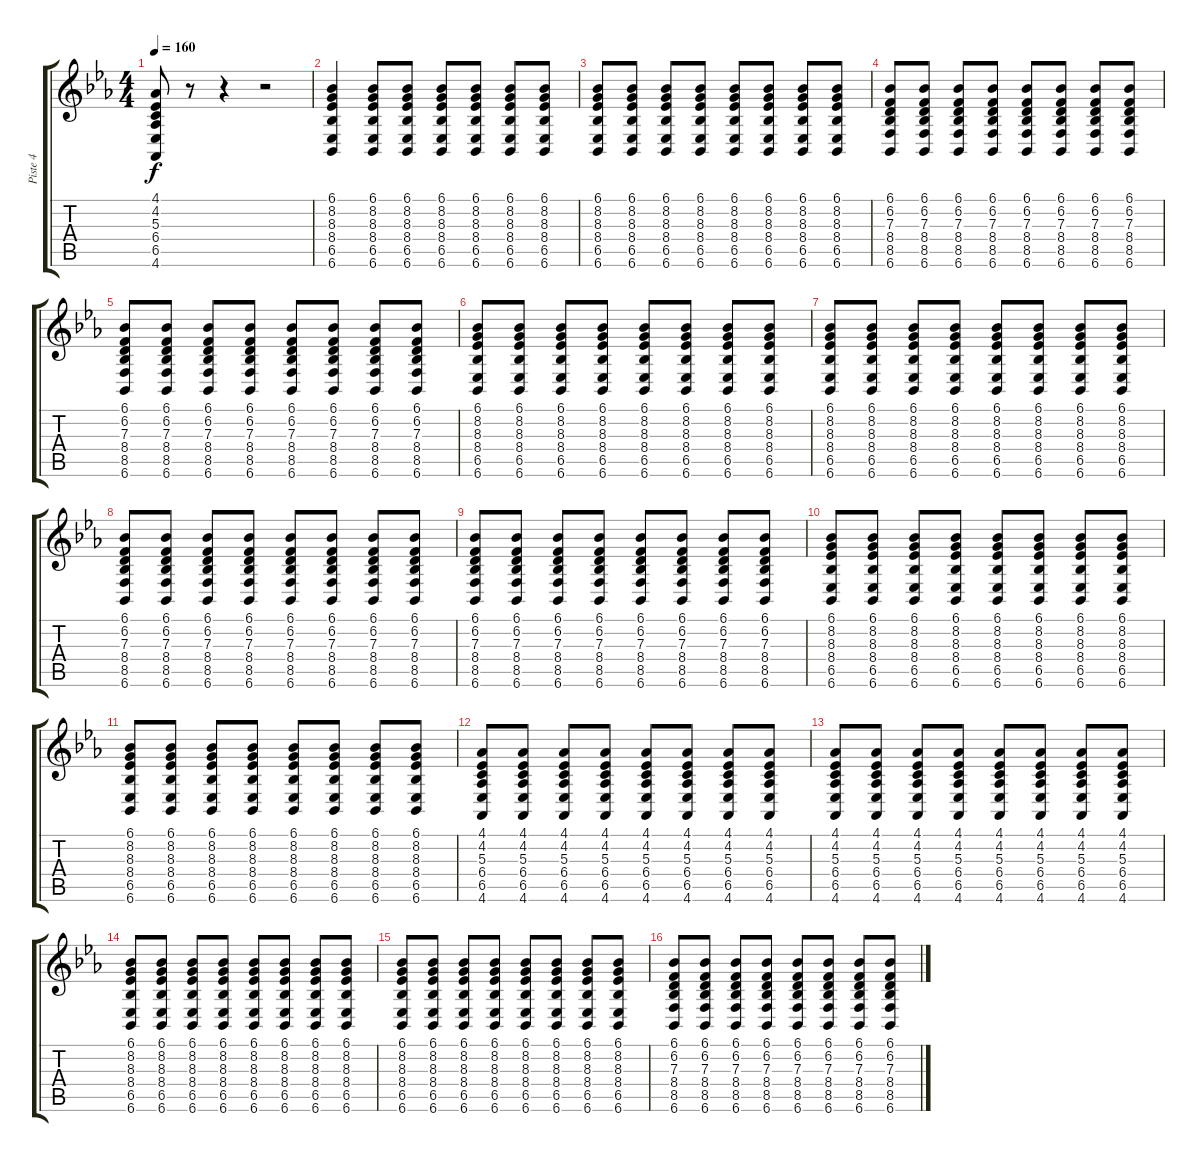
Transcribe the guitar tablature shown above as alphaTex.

\track ("Piste 4" "Piste 4") {instrument electricgrandpiano}
\staff {score tabs}
\tuning (E4 B3 G3 D3 A2 E2) {hide}
\ts (4 4)
\tempo 160
\clef g2
\ks eb
(4.1 4.2 5.3 6.4 6.5 4.6).8{dy f} r.8 r.4 r.2 |
(6.1 8.2 8.3 8.4 6.5 6.6).4 (6.1 8.2 8.3 8.4 6.5 6.6).8 (6.1 8.2 8.3 8.4 6.5 6.6).8 (6.1 8.2 8.3 8.4 6.5 6.6).8 (6.1 8.2 8.3 8.4 6.5 6.6).8 (6.1 8.2 8.3 8.4 6.5 6.6).8 (6.1 8.2 8.3 8.4 6.5 6.6).8 |
(6.1 8.2 8.3 8.4 6.5 6.6).8 (6.1 8.2 8.3 8.4 6.5 6.6).8 (6.1 8.2 8.3 8.4 6.5 6.6).8 (6.1 8.2 8.3 8.4 6.5 6.6).8 (6.1 8.2 8.3 8.4 6.5 6.6).8 (6.1 8.2 8.3 8.4 6.5 6.6).8 (6.1 8.2 8.3 8.4 6.5 6.6).8 (6.1 8.2 8.3 8.4 6.5 6.6).8 |
(6.1 6.2 7.3 8.4 8.5 6.6).8 (6.1 6.2 7.3 8.4 8.5 6.6).8 (6.1 6.2 7.3 8.4 8.5 6.6).8 (6.1 6.2 7.3 8.4 8.5 6.6).8 (6.1 6.2 7.3 8.4 8.5 6.6).8 (6.1 6.2 7.3 8.4 8.5 6.6).8 (6.1 6.2 7.3 8.4 8.5 6.6).8 (6.1 6.2 7.3 8.4 8.5 6.6).8 |
(6.1 6.2 7.3 8.4 8.5 6.6).8 (6.1 6.2 7.3 8.4 8.5 6.6).8 (6.1 6.2 7.3 8.4 8.5 6.6).8 (6.1 6.2 7.3 8.4 8.5 6.6).8 (6.1 6.2 7.3 8.4 8.5 6.6).8 (6.1 6.2 7.3 8.4 8.5 6.6).8 (6.1 6.2 7.3 8.4 8.5 6.6).8 (6.1 6.2 7.3 8.4 8.5 6.6).8 |
(6.1 8.2 8.3 8.4 6.5 6.6).8 (6.1 8.2 8.3 8.4 6.5 6.6).8 (6.1 8.2 8.3 8.4 6.5 6.6).8 (6.1 8.2 8.3 8.4 6.5 6.6).8 (6.1 8.2 8.3 8.4 6.5 6.6).8 (6.1 8.2 8.3 8.4 6.5 6.6).8 (6.1 8.2 8.3 8.4 6.5 6.6).8 (6.1 8.2 8.3 8.4 6.5 6.6).8 |
(6.1 8.2 8.3 8.4 6.5 6.6).8 (6.1 8.2 8.3 8.4 6.5 6.6).8 (6.1 8.2 8.3 8.4 6.5 6.6).8 (6.1 8.2 8.3 8.4 6.5 6.6).8 (6.1 8.2 8.3 8.4 6.5 6.6).8 (6.1 8.2 8.3 8.4 6.5 6.6).8 (6.1 8.2 8.3 8.4 6.5 6.6).8 (6.1 8.2 8.3 8.4 6.5 6.6).8 |
(6.1 6.2 7.3 8.4 8.5 6.6).8 (6.1 6.2 7.3 8.4 8.5 6.6).8 (6.1 6.2 7.3 8.4 8.5 6.6).8 (6.1 6.2 7.3 8.4 8.5 6.6).8 (6.1 6.2 7.3 8.4 8.5 6.6).8 (6.1 6.2 7.3 8.4 8.5 6.6).8 (6.1 6.2 7.3 8.4 8.5 6.6).8 (6.1 6.2 7.3 8.4 8.5 6.6).8 |
(6.1 6.2 7.3 8.4 8.5 6.6).8 (6.1 6.2 7.3 8.4 8.5 6.6).8 (6.1 6.2 7.3 8.4 8.5 6.6).8 (6.1 6.2 7.3 8.4 8.5 6.6).8 (6.1 6.2 7.3 8.4 8.5 6.6).8 (6.1 6.2 7.3 8.4 8.5 6.6).8 (6.1 6.2 7.3 8.4 8.5 6.6).8 (6.1 6.2 7.3 8.4 8.5 6.6).8 |
(6.1 8.2 8.3 8.4 6.5 6.6).8 (6.1 8.2 8.3 8.4 6.5 6.6).8 (6.1 8.2 8.3 8.4 6.5 6.6).8 (6.1 8.2 8.3 8.4 6.5 6.6).8 (6.1 8.2 8.3 8.4 6.5 6.6).8 (6.1 8.2 8.3 8.4 6.5 6.6).8 (6.1 8.2 8.3 8.4 6.5 6.6).8 (6.1 8.2 8.3 8.4 6.5 6.6).8 |
(6.1 8.2 8.3 8.4 6.5 6.6).8 (6.1 8.2 8.3 8.4 6.5 6.6).8 (6.1 8.2 8.3 8.4 6.5 6.6).8 (6.1 8.2 8.3 8.4 6.5 6.6).8 (6.1 8.2 8.3 8.4 6.5 6.6).8 (6.1 8.2 8.3 8.4 6.5 6.6).8 (6.1 8.2 8.3 8.4 6.5 6.6).8 (6.1 8.2 8.3 8.4 6.5 6.6).8 |
(4.1 4.2 5.3 6.4 6.5 4.6).8 (4.1 4.2 5.3 6.4 6.5 4.6).8 (4.1 4.2 5.3 6.4 6.5 4.6).8 (4.1 4.2 5.3 6.4 6.5 4.6).8 (4.1 4.2 5.3 6.4 6.5 4.6).8 (4.1 4.2 5.3 6.4 6.5 4.6).8 (4.1 4.2 5.3 6.4 6.5 4.6).8 (4.1 4.2 5.3 6.4 6.5 4.6).8 |
(4.1 4.2 5.3 6.4 6.5 4.6).8 (4.1 4.2 5.3 6.4 6.5 4.6).8 (4.1 4.2 5.3 6.4 6.5 4.6).8 (4.1 4.2 5.3 6.4 6.5 4.6).8 (4.1 4.2 5.3 6.4 6.5 4.6).8 (4.1 4.2 5.3 6.4 6.5 4.6).8 (4.1 4.2 5.3 6.4 6.5 4.6).8 (4.1 4.2 5.3 6.4 6.5 4.6).8 |
(6.1 8.2 8.3 8.4 6.5 6.6).8 (6.1 8.2 8.3 8.4 6.5 6.6).8 (6.1 8.2 8.3 8.4 6.5 6.6).8 (6.1 8.2 8.3 8.4 6.5 6.6).8 (6.1 8.2 8.3 8.4 6.5 6.6).8 (6.1 8.2 8.3 8.4 6.5 6.6).8 (6.1 8.2 8.3 8.4 6.5 6.6).8 (6.1 8.2 8.3 8.4 6.5 6.6).8 |
(6.1 8.2 8.3 8.4 6.5 6.6).8 (6.1 8.2 8.3 8.4 6.5 6.6).8 (6.1 8.2 8.3 8.4 6.5 6.6).8 (6.1 8.2 8.3 8.4 6.5 6.6).8 (6.1 8.2 8.3 8.4 6.5 6.6).8 (6.1 8.2 8.3 8.4 6.5 6.6).8 (6.1 8.2 8.3 8.4 6.5 6.6).8 (6.1 8.2 8.3 8.4 6.5 6.6).8 |
(6.1 6.2 7.3 8.4 8.5 6.6).8 (6.1 6.2 7.3 8.4 8.5 6.6).8 (6.1 6.2 7.3 8.4 8.5 6.6).8 (6.1 6.2 7.3 8.4 8.5 6.6).8 (6.1 6.2 7.3 8.4 8.5 6.6).8 (6.1 6.2 7.3 8.4 8.5 6.6).8 (6.1 6.2 7.3 8.4 8.5 6.6).8 (6.1 6.2 7.3 8.4 8.5 6.6).8
